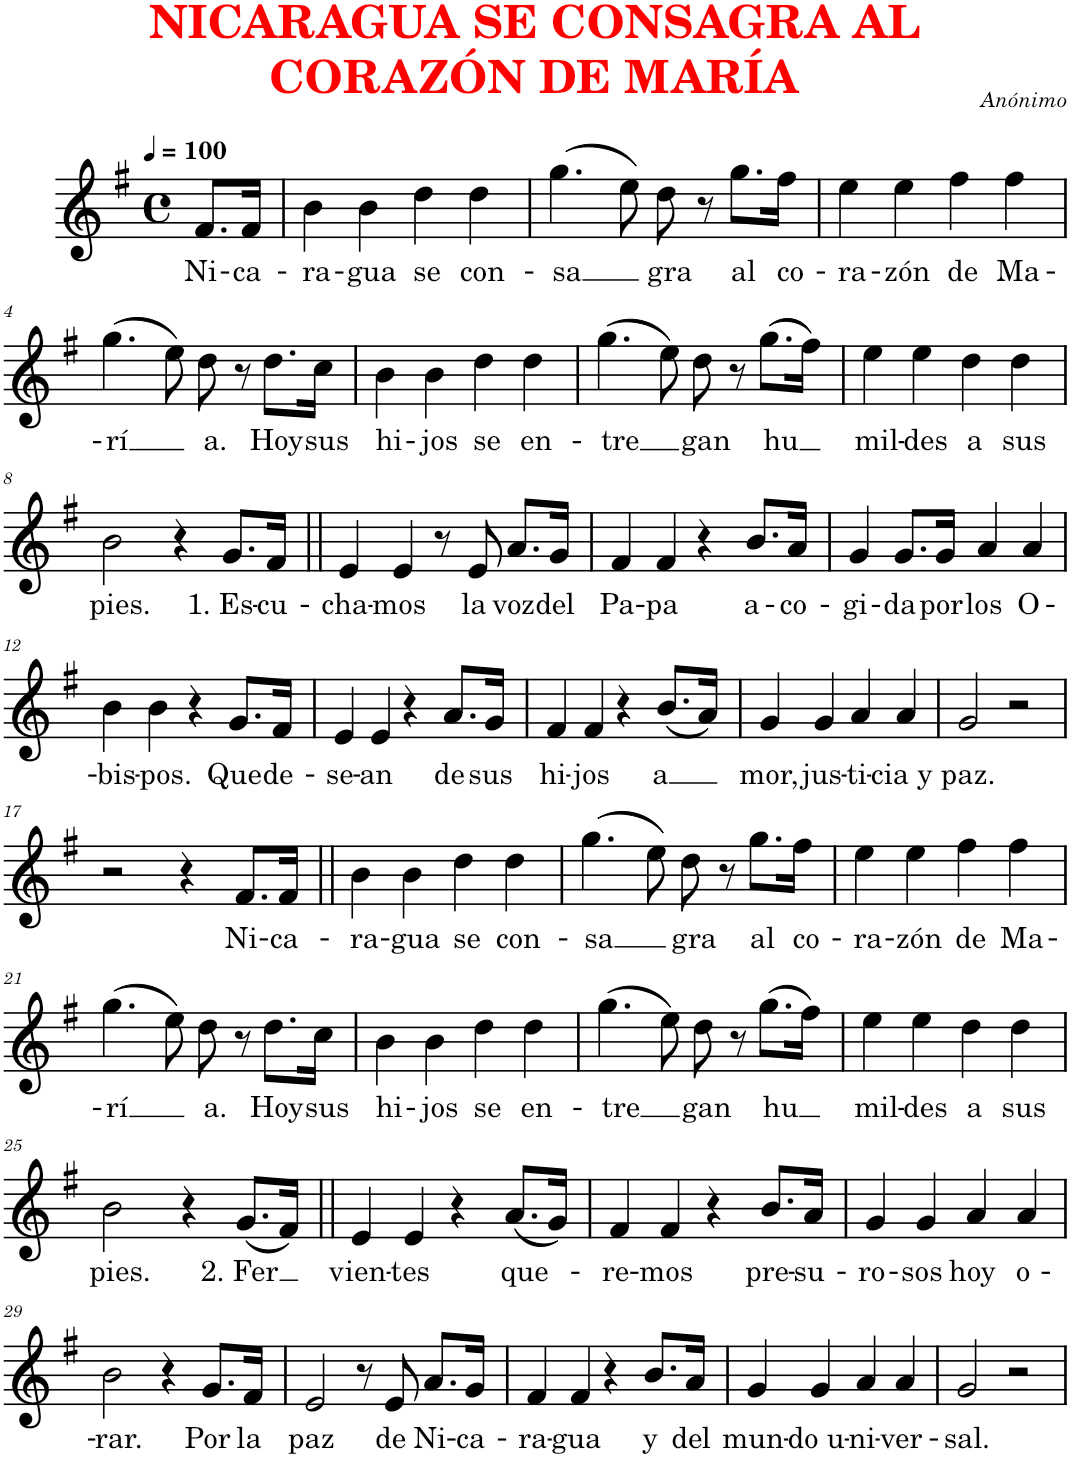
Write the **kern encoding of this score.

**kern	**text	**kern	**text	**kern	**text	**kern	**text	**kern	**text	**kern	**text	**kern	**text	**kern	**text
*part8	*part8	*part7	*part7	*part6	*part6	*part5	*part5	*part4	*part4	*part3	*part3	*part2	*part2	*part1	*part1
*staff8	*staff8	*staff7	*staff7	*staff6	*staff6	*staff5	*staff5	*staff4	*staff4	*staff3	*staff3	*staff2	*staff2	*staff1	*staff1
*I"Bajo	*	*I"Tenor	*	*I"Alto	*	*I"Soprano	*	*I"Bajo	*	*I"Tenor	*	*I"Alto	*	*I"Soprano	*
*I'B.	*	*I'T.	*	*I'A.	*	*I'S.	*	*I'B.	*	*I'T.	*	*I'A.	*	*I'S.	*
*stria5	*	*stria5	*	*stria5	*	*stria5	*	*stria5	*	*stria5	*	*stria5	*	*stria5	*
*clefF4	*	*clefGv2	*	*clefG2	*	*clefG2	*	*clefF4	*	*clefGv2	*	*clefG2	*	*clefG2	*
*	*	*Trd4c7	*	*Trd1c2	*	*	*	*	*	*	*	*	*	*	*
*k[f#]	*	*k[f#]	*	*k[f#]	*	*k[f#]	*	*k[f#]	*	*k[f#]	*	*k[f#]	*	*k[f#]	*
*M4/4	*	*M4/4	*	*M4/4	*	*M4/4	*	*M4/4	*	*M4/4	*	*M4/4	*	*M4/4	*
*met(c)	*	*met(c)	*	*met(c)	*	*met(c)	*	*met(c)	*	*met(c)	*	*met(c)	*	*met(c)	*
*MM100	*	*MM100	*	*MM100	*	*MM100	*	*MM100	*	*MM100	*	*MM100	*	*MM100	*
=	=	=	=	=	=	=	=	=	=	=	=	=	=	=	=
!	!	!	!	!	!	!	!	!	!	!	!	!	!	!	!LO:LY:b
8.D\L	Ni-	8.D/L	Ni-	8.d/L	Ni-	8.f#/L	Ni-	8.D\L	Ni-	8.D/L	Ni-	8.d/L	Ni-	8.f#/L	Ni-
!	!	!	!	!	!	!	!	!	!	!	!	!	!	!	!LO:LY:b
16D\Jk	-ca-	16D/Jk	-ca-	16d/Jk	-ca-	16f#/Jk	-ca-	16D\Jk	-ca-	16D/Jk	-ca-	16d/Jk	-ca-	16f#/Jk	-ca-
=1	=1	=1	=1	=1	=1	=1	=1	=1	=1	=1	=1	=1	=1	=1	=1
!	!	!	!	!	!	!	!	!	!	!	!	!	!	!	!LO:LY:b
4G	-ra-	4G	-ra-	4g	-ra-	4b	-ra-	4G	-ra-	4G	-ra-	4g	-ra-	4b\	-ra-
!	!	!	!	!	!	!	!	!	!	!	!	!	!	!	!LO:LY:b
4G	-gua	4G	-gua	4g	-gua	4b	-gua	4G	-gua	4G	-gua	4g	-gua	4b\	-gua
!	!	!	!	!	!	!	!	!	!	!	!	!	!	!	!LO:LY:b
4A	se	4A	se	4a	se	4cc	se	4A	se	4A	se	4a	se	4dd\	se
!	!	!	!	!	!	!	!	!	!	!	!	!	!	!	!LO:LY:b
4A	con-	4A	con-	4a	con-	4cc	con-	4A	con-	4A	con-	4a	con-	4dd\	con-
=2	=2	=2	=2	=2	=2	=2	=2	=2	=2	=2	=2	=2	=2	=2	=2
!	!	!	!	!	!	!	!	!	!	!	!	!	!	!	!LO:LY:b
(4.B	-sa	(4.B	-sa	(4.b	-sa	(4.dd	-sa	(4.B	-sa	(4.B	-sa	(4.b	-sa	(4.gg\	-sa
8A)	.	8A)	.	8a)	.	8cc)	.	8A)	.	8A)	.	8a)	.	8ee\)	.
!	!	!	!	!	!	!	!	!	!	!	!	!	!	!	!LO:LY:b
8G	gra	8G	gra	8g	gra	8b	gra	8G	gra	8G	gra	8g	gra	8dd\	gra
8r	.	8r	.	8r	.	8r	.	8r	.	8r	.	8r	.	8r	.
!	!	!	!	!	!	!	!	!	!	!	!	!	!	!	!LO:LY:b
8.c\L	al	8.c\L	al	8.cc\L	al	8.ee\L	al	8.c\L	al	8.c\L	al	8.cc\L	al	8.gg\L	al
!	!	!	!	!	!	!	!	!	!	!	!	!	!	!	!LO:LY:b
16B\Jk	co-	16B\Jk	co-	16b\Jk	co-	16dd\Jk	co-	16B\Jk	co-	16B\Jk	co-	16b\Jk	co-	16ff#\Jk	co-
=3	=3	=3	=3	=3	=3	=3	=3	=3	=3	=3	=3	=3	=3	=3	=3
!	!	!	!	!	!	!	!	!	!	!	!	!	!	!	!LO:LY:b
4A	-ra-	4A	-ra-	4a	-ra-	4cc	-ra-	4A	-ra-	4A	-ra-	4a	-ra-	4ee\	-ra-
!	!	!	!	!	!	!	!	!	!	!	!	!	!	!	!LO:LY:b
4A	-zón	4A	-zón	4a	-zón	4cc	-zón	4A	-zón	4A	-zón	4a	-zón	4ee\	-zón
!	!	!	!	!	!	!	!	!	!	!	!	!	!	!	!LO:LY:b
4B	de	4B	de	4b	de	4dd	de	4B	de	4B	de	4b	de	4ff#\	de
!	!	!	!	!	!	!	!	!	!	!	!	!	!	!	!LO:LY:b
4A	Ma-	4A	Ma-	4a	Ma-	4cc	Ma-	4A	Ma-	4A	Ma-	4a	Ma-	4ff#\	Ma-
!!LO:LB:g=z
=4	=4	=4	=4	=4	=4	=4	=4	=4	=4	=4	=4	=4	=4	=4	=4
!	!	!	!	!	!	!	!	!	!	!	!	!	!	!	!LO:LY:b
(4.B	-rí	(4.B	-rí	(4.b	-rí	(4.dd	-rí	(4.B	-rí	(4.B	-rí	(4.b	-rí	(4.gg\	-rí
8A)	.	8A)	.	8a)	.	8cc)	.	8A)	.	8A)	.	8a)	.	8ee\)	.
!	!	!	!	!	!	!	!	!	!	!	!	!	!	!	!LO:LY:b
8G	a,	8G	a,	8g	a,	8b	a.	8G	a,	8G	a,	8g	a,	8dd\	a.
8r	.	8r	.	8r	.	8r	.	8r	.	8r	.	8r	.	8r	.
!	!	!	!	!	!	!	!	!	!	!	!	!	!	!	!LO:LY:b
8.D\L	Hoy	8.D/L	Hoy	8.d/L	Hoy	8.f#/L	Hoy	8.D\L	Hoy	8.D/L	Hoy	8.d/L	Hoy	8.dd\L	Hoy
!	!	!	!	!	!	!	!	!	!	!	!	!	!	!	!LO:LY:b
16D\Jk	sus	16D/Jk	sus	16d/Jk	sus	16f#/Jk	sus	16D\Jk	sus	16D/Jk	sus	16d/Jk	sus	16cc\Jk	sus
=5	=5	=5	=5	=5	=5	=5	=5	=5	=5	=5	=5	=5	=5	=5	=5
!	!	!	!	!	!	!	!	!	!	!	!	!	!	!	!LO:LY:b
4G	hi-	4G	hi-	4g	hi-	4b	hi-	4G	hi-	4G	hi-	4g	hi-	4b\	hi-
!	!	!	!	!	!	!	!	!	!	!	!	!	!	!	!LO:LY:b
4G	-jos	4G	-jos	4g	-jos	4b	-jos	4G	-jos	4G	-jos	4g	-jos	4b\	-jos
!	!	!	!	!	!	!	!	!	!	!	!	!	!	!	!LO:LY:b
4A	se	4A	se	4a	se	4cc	se	4A	se	4A	se	4a	se	4dd\	se
!	!	!	!	!	!	!	!	!	!	!	!	!	!	!	!LO:LY:b
4A	en-	4A	en-	4a	en-	4cc	en-	4A	en-	4A	en-	4a	en-	4dd\	en-
=6	=6	=6	=6	=6	=6	=6	=6	=6	=6	=6	=6	=6	=6	=6	=6
!	!	!	!	!	!	!	!	!	!	!	!	!	!	!	!LO:LY:b
(4.B	-tre	(4.B	-tre	(4.b	-tre	(4.dd	-tre	(4.B	-tre	(4.B	-tre	(4.b	-tre	(4.gg\	-tre
8A)	.	8A)	.	8a)	.	8cc)	.	8A)	.	8A)	.	8a)	.	8ee\)	.
!	!	!	!	!	!	!	!	!	!	!	!	!	!	!	!LO:LY:b
8G	gan	8G	gan	8g	gan	8b	gan	8G	gan	8G	gan	8g	gan	8dd\	gan
8r	.	8r	.	8r	.	8r	.	8r	.	8r	.	8r	.	8r	.
!	!	!	!	!	!	!	!	!	!	!	!	!	!	!	!LO:LY:b
(8.c\L	-hu	(8.c\L	-hu	(8.cc\L	-hu	(8.ee\L	-hu	(8.c\L	-hu	(8.c\L	-hu	(8.cc\L	-hu	(8.gg\L	-hu
16B\Jk)	.	16B\Jk)	.	16b\Jk)	.	16dd\Jk)	.	16B\Jk)	.	16B\Jk)	.	16b\Jk)	.	16ff#\Jk)	.
=7	=7	=7	=7	=7	=7	=7	=7	=7	=7	=7	=7	=7	=7	=7	=7
!	!	!	!	!	!	!	!	!	!	!	!	!	!	!	!LO:LY:b
4A	mil-	4A	mil-	4a	mil-	4cc	mil-	4A	mil-	4A	mil-	4a	mil-	4ee\	mil-
!	!	!	!	!	!	!	!	!	!	!	!	!	!	!	!LO:LY:b
4A	-des	4A	-des	4a	-des	4cc	-des	4A	-des	4A	-des	4a	-des	4ee\	-des
!	!	!	!	!	!	!	!	!	!	!	!	!	!	!	!LO:LY:b
4B	a	4B	a	4b	a	4dd	a	4B	a	4B	a	4b	a	4dd\	a
!	!	!	!	!	!	!	!	!	!	!	!	!	!	!	!LO:LY:b
4A	sus	4A	sus	4a	sus	4cc	sus	4A	sus	4A	sus	4a	sus	4dd\	sus
!!LO:LB:g=z
=8	=8	=8	=8	=8	=8	=8	=8	=8	=8	=8	=8	=8	=8	=8	=8
!	!	!	!	!	!	!	!	!	!	!	!	!	!	!	!LO:LY:b
2G	pies.	2G	pies.	2g	pies.	2b	pies.	2G	pies.	2G	pies.	2g	pies.	2b\	pies.
4r	.	4r	.	4r	.	4r	.	4r	.	4r	.	4r	.	4r	.
!	!	!	!	!	!	!	!	!	!	!	!	!	!	!	!LO:LY:b
8.G\L	1. Es-	8.G/L	1. Es-	8.g/L	1. Es-	8.g/L	1. Es-	8.G\L	1. Es-	8.G/L	1. Es-	8.g/L	1. Es-	8.g/L	1. Es-
!	!	!	!	!	!	!	!	!	!	!	!	!	!	!	!LO:LY:b
16F#\Jk	-cu-	16F#/Jk	-cu-	16f#/Jk	-cu-	16f#/Jk	-cu-	16F#\Jk	-cu-	16F#/Jk	-cu-	16f#/Jk	-cu-	16f#/Jk	-cu-
=9||	=9||	=9||	=9||	=9||	=9||	=9||	=9||	=9||	=9||	=9||	=9||	=9||	=9||	=9||	=9||
!	!	!	!	!	!	!	!	!	!	!	!	!	!	!	!LO:LY:b
4E	-cha-	4E	-cha-	4e	-cha-	4e	-cha-	4E	-cha-	4E	-cha-	4e	-cha-	4e/	-cha-
!	!	!	!	!	!	!	!	!	!	!	!	!	!	!	!LO:LY:b
4E	-mos	4E	-mos	4e	-mos	4e	-mos	4E	-mos	4E	-mos	4e	-mos	4e/	-mos
8r	.	8r	.	8r	.	8r	.	8r	.	8r	.	8r	.	8r	.
!	!	!	!	!	!	!	!	!	!	!	!	!	!	!	!LO:LY:b
8E	la	8E	la	8e	la	8e	la	8E	la	8E	la	8e	la	8e/	la
!	!	!	!	!	!	!	!	!	!	!	!	!	!	!	!LO:LY:b
8.A\L	voz	8.A/L	voz	8.a/L	voz	8.a/L	voz	8.A\L	voz	8.A/L	voz	8.a/L	voz	8.a/L	voz
!	!	!	!	!	!	!	!	!	!	!	!	!	!	!	!LO:LY:b
16G\Jk	del	16G/Jk	del	16g/Jk	del	16g/Jk	del	16G\Jk	del	16G/Jk	del	16g/Jk	del	16g/Jk	del
=10	=10	=10	=10	=10	=10	=10	=10	=10	=10	=10	=10	=10	=10	=10	=10
!	!	!	!	!	!	!	!	!	!	!	!	!	!	!	!LO:LY:b
4F#	Pa-	4F#	Pa-	4f#	Pa-	4f#	Pa-	4F#	Pa-	4F#	Pa-	4f#	Pa-	4f#/	Pa-
!	!	!	!	!	!	!	!	!	!	!	!	!	!	!	!LO:LY:b
4F#	-pa	4F#	-pa	4f#	-pa	4f#	-pa	4F#	-pa	4F#	-pa	4f#	-pa	4f#/	-pa
4r	.	4r	.	4r	.	4r	.	4r	.	4r	.	4r	.	4r	.
!	!	!	!	!	!	!	!	!	!	!	!	!	!	!	!LO:LY:b
8.B\L	a-	8.B/L	a-	8.b/L	a-	8.b/L	a-	8.B\L	a-	8.B/L	a-	8.b/L	a-	8.b/L	a-
!	!	!	!	!	!	!	!	!	!	!	!	!	!	!	!LO:LY:b
16A\Jk	-co-	16A/Jk	-co-	16a/Jk	-co-	16a/Jk	-co-	16A\Jk	-co-	16A/Jk	-co-	16a/Jk	-co-	16a/Jk	-co-
=11	=11	=11	=11	=11	=11	=11	=11	=11	=11	=11	=11	=11	=11	=11	=11
!	!	!	!	!	!	!	!	!	!	!	!	!	!	!	!LO:LY:b
4G	-gi-	4G	-gi-	4g	-gi-	4g	-gi-	4G	-gi-	4G	-gi-	4g	-gi-	4g/	-gi-
!	!	!	!	!	!	!	!	!	!	!	!	!	!	!	!LO:LY:b
8.G\L	-da	8.G/L	-da	8.g/L	-da	8.g/L	-da	8.G\L	-da	8.G/L	-da	8.g/L	-da	8.g/L	-da
!	!	!	!	!	!	!	!	!	!	!	!	!	!	!	!LO:LY:b
16G\Jk	por	16G/Jk	por	16g/Jk	por	16g/Jk	por	16G\Jk	por	16G/Jk	por	16g/Jk	por	16g/Jk	por
!	!	!	!	!	!	!	!	!	!	!	!	!	!	!	!LO:LY:b
4A	los	4A	los	4a	los	4a	los	4A	los	4A	los	4a	los	4a/	los
!	!	!	!	!	!	!	!	!	!	!	!	!	!	!	!LO:LY:b
4A	O-	4A	O-	4a	O-	4a	O-	4A	O-	4A	O-	4a	O-	4a/	O-
!!LO:LB:g=z
=12	=12	=12	=12	=12	=12	=12	=12	=12	=12	=12	=12	=12	=12	=12	=12
!	!	!	!	!	!	!	!	!	!	!	!	!	!	!	!LO:LY:b
4B	-bis-	4B	-bis-	4b	-bis-	4b	-bis-	4B	-bis-	4B	-bis-	4b	-bis-	4b\	-bis-
!	!	!	!	!	!	!	!	!	!	!	!	!	!	!	!LO:LY:b
4B	-pos.	4B	-pos.	4b	-pos.	4b	-pos.	4B	-pos.	4B	-pos.	4b	-pos.	4b\	-pos.
4r	.	4r	.	4r	.	4r	.	4r	.	4r	.	4r	.	4r	.
!	!	!	!	!	!	!	!	!	!	!	!	!	!	!	!LO:LY:b
8.G\L	Que	8.G/L	Que	8.g/L	Que	8.g/L	Que	8.G\L	Que	8.G/L	Que	8.g/L	Que	8.g/L	Que
!	!	!	!	!	!	!	!	!	!	!	!	!	!	!	!LO:LY:b
16F#\Jk	de-	16F#/Jk	de-	16f#/Jk	de-	16f#/Jk	de-	16F#\Jk	de-	16F#/Jk	de-	16f#/Jk	de-	16f#/Jk	de-
=13	=13	=13	=13	=13	=13	=13	=13	=13	=13	=13	=13	=13	=13	=13	=13
!	!	!	!	!	!	!	!	!	!	!	!	!	!	!	!LO:LY:b
4E	-se-	4E	-se-	4e	-se-	4e	-se-	4E	-se-	4E	-se-	4e	-se-	4e/	-se-
!	!	!	!	!	!	!	!	!	!	!	!	!	!	!	!LO:LY:b
4E	-an	4E	-an	4e	-an	4e	-an	4E	-an	4E	-an	4e	-an	4e/	-an
4r	.	4r	.	4r	.	4r	.	4r	.	4r	.	4r	.	4r	.
!	!	!	!	!	!	!	!	!	!	!	!	!	!	!	!LO:LY:b
8.A\L	de	8.A/L	de	8.a/L	de	8.a/L	de	8.A\L	de	8.A/L	de	8.a/L	de	8.a/L	de
!	!	!	!	!	!	!	!	!	!	!	!	!	!	!	!LO:LY:b
16G\Jk	sus	16G/Jk	sus	16g/Jk	sus	16g/Jk	sus	16G\Jk	sus	16G/Jk	sus	16g/Jk	sus	16g/Jk	sus
=14	=14	=14	=14	=14	=14	=14	=14	=14	=14	=14	=14	=14	=14	=14	=14
!	!	!	!	!	!	!	!	!	!	!	!	!	!	!	!LO:LY:b
4F#	hi-	4F#	hi-	4f#	hi-	4f#	hi-	4F#	hi-	4F#	hi-	4f#	hi-	4f#/	hi-
!	!	!	!	!	!	!	!	!	!	!	!	!	!	!	!LO:LY:b
4F#	-jos	4F#	-jos	4f#	-jos	4f#	-jos	4F#	-jos	4F#	-jos	4f#	-jos	4f#/	-jos
4r	.	4r	.	4r	.	4r	.	4r	.	4r	.	4r	.	4r	.
!	!	!	!	!	!	!	!	!	!	!	!	!	!	!	!LO:LY:b
(8.B\L	-a	(8.B/L	-a	(8.b/L	-a	(8.b/L	-a	(8.B\L	-a	(8.B/L	-a	(8.b/L	-a	(8.b/L	-a
16A\Jk)	.	16A/Jk)	.	16a/Jk)	.	16a/Jk)	.	16A\Jk)	.	16A/Jk)	.	16a/Jk)	.	16a/Jk)	.
=15	=15	=15	=15	=15	=15	=15	=15	=15	=15	=15	=15	=15	=15	=15	=15
!	!	!	!	!	!	!	!	!	!	!	!	!	!	!	!LO:LY:b
4G	mor,	4G	mor,	4g	mor,	4g	mor,	4G	mor,	4G	mor,	4g	mor,	4g/	mor,
!	!	!	!	!	!	!	!	!	!	!	!	!	!	!	!LO:LY:b
4G	jus-	4G	jus-	4g	jus-	4g	jus-	4G	jus-	4G	jus-	4g	jus-	4g/	jus-
!	!	!	!	!	!	!	!	!	!	!	!	!	!	!	!LO:LY:b
4A	-ti-	4A	-ti-	4a	-ti-	4a	-ti-	4A	-ti-	4A	-ti-	4a	-ti-	4a/	-ti-
!	!	!	!	!	!	!	!	!	!	!	!	!	!	!	!LO:LY:b
4A	-cia y	4A	-cia y	4a	-cia y	4a	-cia y	4A	-cia y	4A	-cia y	4a	-cia y	4a/	-cia y
=16	=16	=16	=16	=16	=16	=16	=16	=16	=16	=16	=16	=16	=16	=16	=16
!	!	!	!	!	!	!	!	!	!	!	!	!	!	!	!LO:LY:b
2G	paz.	2G	paz.	2g	paz.	2g	paz.	2G	paz.	2G	paz.	2g	paz.	2g/	paz.
2r	.	2r	.	2r	.	2r	.	2r	.	2r	.	2r	.	2r	.
!!LO:LB:g=z
=17	=17	=17	=17	=17	=17	=17	=17	=17	=17	=17	=17	=17	=17	=17	=17
2r	.	2r	.	2r	.	2r	.	2r	.	2r	.	2r	.	2r	.
4r	.	4r	.	4r	.	4r	.	4r	.	4r	.	4r	.	4r	.
!	!	!	!	!	!	!	!	!	!	!	!	!	!	!	!LO:LY:b
8.D\L	Ni-	8.D/L	Ni-	8.d/L	Ni-	8.f#/L	Ni-	8.D\L	Ni-	8.D/L	Ni-	8.d/L	Ni-	8.f#/L	Ni-
!	!	!	!	!	!	!	!	!	!	!	!	!	!	!	!LO:LY:b
16D\Jk	-ca-	16D/Jk	-ca-	16d/Jk	-ca-	16f#/Jk	-ca-	16D\Jk	-ca-	16D/Jk	-ca-	16d/Jk	-ca-	16f#/Jk	-ca-
=18||	=18||	=18||	=18||	=18||	=18||	=18||	=18||	=18||	=18||	=18||	=18||	=18||	=18||	=18||	=18||
!	!	!	!	!	!	!	!	!	!	!	!	!	!	!	!LO:LY:b
4G	-ra-	4G	-ra-	4g	-ra-	4b	-ra-	4G	-ra-	4G	-ra-	4g	-ra-	4b\	-ra-
!	!	!	!	!	!	!	!	!	!	!	!	!	!	!	!LO:LY:b
4G	-gua	4G	-gua	4g	-gua	4b	-gua	4G	-gua	4G	-gua	4g	-gua	4b\	-gua
!	!	!	!	!	!	!	!	!	!	!	!	!	!	!	!LO:LY:b
4A	se	4A	se	4a	se	4cc	se	4A	se	4A	se	4a	se	4dd\	se
!	!	!	!	!	!	!	!	!	!	!	!	!	!	!	!LO:LY:b
4A	con-	4A	con-	4a	con-	4cc	con-	4A	con-	4A	con-	4a	con-	4dd\	con-
=19	=19	=19	=19	=19	=19	=19	=19	=19	=19	=19	=19	=19	=19	=19	=19
!	!	!	!	!	!	!	!	!	!	!	!	!	!	!	!LO:LY:b
(4.B	-sa	(4.B	-sa	(4.b	-sa	(4.dd	-sa	(4.B	-sa	(4.B	-sa	(4.b	-sa	(4.gg\	-sa
8A)	.	8A)	.	8a)	.	8cc)	.	8A)	.	8A)	.	8a)	.	8ee\)	.
!	!	!	!	!	!	!	!	!	!	!	!	!	!	!	!LO:LY:b
8G	gra	8G	gra	8g	gra	8b	gra	8G	gra	8G	gra	8g	gra	8dd\	gra
8r	.	8r	.	8r	.	8r	.	8r	.	8r	.	8r	.	8r	.
!	!	!	!	!	!	!	!	!	!	!	!	!	!	!	!LO:LY:b
8.c\L	al	8.c\L	al	8.cc\L	al	8.ee\L	al	8.c\L	al	8.c\L	al	8.cc\L	al	8.gg\L	al
!	!	!	!	!	!	!	!	!	!	!	!	!	!	!	!LO:LY:b
16B\Jk	co-	16B\Jk	co-	16b\Jk	co-	16dd\Jk	co-	16B\Jk	co-	16B\Jk	co-	16b\Jk	co-	16ff#\Jk	co-
=20	=20	=20	=20	=20	=20	=20	=20	=20	=20	=20	=20	=20	=20	=20	=20
!	!	!	!	!	!	!	!	!	!	!	!	!	!	!	!LO:LY:b
4A	-ra-	4A	-ra-	4a	-ra-	4cc	-ra-	4A	-ra-	4A	-ra-	4a	-ra-	4ee\	-ra-
!	!	!	!	!	!	!	!	!	!	!	!	!	!	!	!LO:LY:b
4A	-zón	4A	-zón	4a	-zón	4cc	-zón	4A	-zón	4A	-zón	4a	-zón	4ee\	-zón
!	!	!	!	!	!	!	!	!	!	!	!	!	!	!	!LO:LY:b
4B	de	4B	de	4b	de	4dd	de	4B	de	4B	de	4b	de	4ff#\	de
!	!	!	!	!	!	!	!	!	!	!	!	!	!	!	!LO:LY:b
4A	Ma-	4A	Ma-	4a	Ma-	4cc	Ma-	4A	Ma-	4A	Ma-	4a	Ma-	4ff#\	Ma-
!!LO:LB:g=z
=21	=21	=21	=21	=21	=21	=21	=21	=21	=21	=21	=21	=21	=21	=21	=21
!	!	!	!	!	!	!	!	!	!	!	!	!	!	!	!LO:LY:b
(4.B	-rí	(4.B	-rí	(4.b	-rí	(4.dd	-rí	(4.B	-rí	(4.B	-rí	(4.b	-rí	(4.gg\	-rí
8A)	.	8A)	.	8a)	.	8cc)	.	8A)	.	8A)	.	8a)	.	8ee\)	.
!	!	!	!	!	!	!	!	!	!	!	!	!	!	!	!LO:LY:b
8G	a,	8G	a,	8g	a,	8b	a.	8G	a,	8G	a,	8g	a,	8dd\	a.
8r	.	8r	.	8r	.	8r	.	8r	.	8r	.	8r	.	8r	.
!	!	!	!	!	!	!	!	!	!	!	!	!	!	!	!LO:LY:b
8.D\L	Hoy	8.D/L	Hoy	8.d/L	Hoy	8.f#/L	Hoy	8.D\L	Hoy	8.D/L	Hoy	8.d/L	Hoy	8.dd\L	Hoy
!	!	!	!	!	!	!	!	!	!	!	!	!	!	!	!LO:LY:b
16D\Jk	sus	16D/Jk	sus	16d/Jk	sus	16f#/Jk	sus	16D\Jk	sus	16D/Jk	sus	16d/Jk	sus	16cc\Jk	sus
=22	=22	=22	=22	=22	=22	=22	=22	=22	=22	=22	=22	=22	=22	=22	=22
!	!	!	!	!	!	!	!	!	!	!	!	!	!	!	!LO:LY:b
4G	hi-	4G	hi-	4g	hi-	4b	hi-	4G	hi-	4G	hi-	4g	hi-	4b\	hi-
!	!	!	!	!	!	!	!	!	!	!	!	!	!	!	!LO:LY:b
4G	-jos	4G	-jos	4g	-jos	4b	-jos	4G	-jos	4G	-jos	4g	-jos	4b\	-jos
!	!	!	!	!	!	!	!	!	!	!	!	!	!	!	!LO:LY:b
4A	se	4A	se	4a	se	4cc	se	4A	se	4A	se	4a	se	4dd\	se
!	!	!	!	!	!	!	!	!	!	!	!	!	!	!	!LO:LY:b
4A	en-	4A	en-	4a	en-	4cc	en-	4A	en-	4A	en-	4a	en-	4dd\	en-
=23	=23	=23	=23	=23	=23	=23	=23	=23	=23	=23	=23	=23	=23	=23	=23
!	!	!	!	!	!	!	!	!	!	!	!	!	!	!	!LO:LY:b
(4.B	-tre	(4.B	-tre	(4.b	-tre	(4.dd	-tre	(4.B	-tre	(4.B	-tre	(4.b	-tre	(4.gg\	-tre
8A)	.	8A)	.	8a)	.	8cc)	.	8A)	.	8A)	.	8a)	.	8ee\)	.
!	!	!	!	!	!	!	!	!	!	!	!	!	!	!	!LO:LY:b
8G	gan	8G	gan	8g	gan	8b	gan	8G	gan	8G	gan	8g	gan	8dd\	gan
8r	.	8r	.	8r	.	8r	.	8r	.	8r	.	8r	.	8r	.
!	!	!	!	!	!	!	!	!	!	!	!	!	!	!	!LO:LY:b
(8.c\L	-hu	(8.c\L	-hu	(8.cc\L	-hu	(8.ee\L	-hu	(8.c\L	-hu	(8.c\L	-hu	(8.cc\L	-hu	(8.gg\L	-hu
16B\Jk)	.	16B\Jk)	.	16b\Jk)	.	16dd\Jk)	.	16B\Jk)	.	16B\Jk)	.	16b\Jk)	.	16ff#\Jk)	.
=24	=24	=24	=24	=24	=24	=24	=24	=24	=24	=24	=24	=24	=24	=24	=24
!	!	!	!	!	!	!	!	!	!	!	!	!	!	!	!LO:LY:b
4A	mil-	4A	mil-	4a	mil-	4cc	mil-	4A	mil-	4A	mil-	4a	mil-	4ee\	mil-
!	!	!	!	!	!	!	!	!	!	!	!	!	!	!	!LO:LY:b
4A	-des	4A	-des	4a	-des	4cc	-des	4A	-des	4A	-des	4a	-des	4ee\	-des
!	!	!	!	!	!	!	!	!	!	!	!	!	!	!	!LO:LY:b
4B	a	4B	a	4b	a	4dd	a	4B	a	4B	a	4b	a	4dd\	a
!	!	!	!	!	!	!	!	!	!	!	!	!	!	!	!LO:LY:b
4A	sus	4A	sus	4a	sus	4cc	sus	4A	sus	4A	sus	4a	sus	4dd\	sus
!!LO:LB:g=z
=25	=25	=25	=25	=25	=25	=25	=25	=25	=25	=25	=25	=25	=25	=25	=25
!	!	!	!	!	!	!	!	!	!	!	!	!	!	!	!LO:LY:b
2G	pies.	2G	pies.	2g	pies.	2b	pies.	2G	pies.	2G	pies.	2g	pies.	2b\	pies.
4r	.	4r	.	4r	.	4r	.	4r	.	4r	.	4r	.	4r	.
!	!	!	!	!	!	!	!	!	!	!	!	!	!	!	!LO:LY:b
(8.G\L	-2. Fer	(8.G/L	-2. Fer	(8.g/L	-2. Fer	(8.g/L	-2. Fer	(8.G\L	-2. Fer	(8.G/L	-2. Fer	(8.g/L	-2. Fer	(8.g/L	-2. Fer
16F#\Jk)	.	16F#/Jk)	.	16f#/Jk)	.	16f#/Jk)	.	16F#\Jk)	.	16F#/Jk)	.	16f#/Jk)	.	16f#/Jk)	.
=26||	=26||	=26||	=26||	=26||	=26||	=26||	=26||	=26||	=26||	=26||	=26||	=26||	=26||	=26||	=26||
!	!	!	!	!	!	!	!	!	!	!	!	!	!	!	!LO:LY:b
4E	vien-	4E	vien-	4e	vien-	4e	vien-	4E	vien-	4E	vien-	4e	vien-	4e/	vien-
!	!	!	!	!	!	!	!	!	!	!	!	!	!	!	!LO:LY:b
4E	-tes	4E	-tes	4e	-tes	4e	-tes	4E	-tes	4E	-tes	4e	-tes	4e/	-tes
4r	.	4r	.	4r	.	4r	.	4r	.	4r	.	4r	.	4r	.
!	!	!	!	!	!	!	!	!	!	!	!	!	!	!	!LO:LY:b
(8.A\L	que-	(8.A/L	que-	(8.a/L	que-	(8.a/L	que-	(8.A\L	que-	(8.A/L	que-	(8.a/L	que-	(8.a/L	que-
16G\Jk)	.	16G/Jk)	.	16g/Jk)	.	16g/Jk)	.	16G\Jk)	.	16G/Jk)	.	16g/Jk)	.	16g/Jk)	.
=27	=27	=27	=27	=27	=27	=27	=27	=27	=27	=27	=27	=27	=27	=27	=27
!	!	!	!	!	!	!	!	!	!	!	!	!	!	!	!LO:LY:b
4F#	-re-	4F#	-re-	4f#	-re-	4f#	-re-	4F#	-re-	4F#	-re-	4f#	-re-	4f#/	-re-
!	!	!	!	!	!	!	!	!	!	!	!	!	!	!	!LO:LY:b
4F#	-mos	4F#	-mos	4f#	-mos	4f#	-mos	4F#	-mos	4F#	-mos	4f#	-mos	4f#/	-mos
4r	.	4r	.	4r	.	4r	.	4r	.	4r	.	4r	.	4r	.
!	!	!	!	!	!	!	!	!	!	!	!	!	!	!	!LO:LY:b
8.B\L	pre-	8.B/L	pre-	8.b/L	pre-	8.b/L	pre-	8.B\L	pre-	8.B/L	pre-	8.b/L	pre-	8.b/L	pre-
!	!	!	!	!	!	!	!	!	!	!	!	!	!	!	!LO:LY:b
16A\Jk	-su-	16A/Jk	-su-	16a/Jk	-su-	16a/Jk	-su-	16A\Jk	-su-	16A/Jk	-su-	16a/Jk	-su-	16a/Jk	-su-
=28	=28	=28	=28	=28	=28	=28	=28	=28	=28	=28	=28	=28	=28	=28	=28
!	!	!	!	!	!	!	!	!	!	!	!	!	!	!	!LO:LY:b
4G	-ro-	4G	-ro-	4g	-ro-	4g	-ro-	4G	-ro-	4G	-ro-	4g	-ro-	4g/	-ro-
!	!	!	!	!	!	!	!	!	!	!	!	!	!	!	!LO:LY:b
4G	-sos	4G	-sos	4g	-sos	4g	-sos	4G	-sos	4G	-sos	4g	-sos	4g/	-sos
!	!	!	!	!	!	!	!	!	!	!	!	!	!	!	!LO:LY:b
4A	hoy	4A	hoy	4a	hoy	4a	hoy	4A	hoy	4A	hoy	4a	hoy	4a/	hoy
!	!	!	!	!	!	!	!	!	!	!	!	!	!	!	!LO:LY:b
4A	o-	4A	o-	4a	o-	4a	o-	4A	o-	4A	o-	4a	o-	4a/	o-
!!LO:LB:g=z
=29	=29	=29	=29	=29	=29	=29	=29	=29	=29	=29	=29	=29	=29	=29	=29
!	!	!	!	!	!	!	!	!	!	!	!	!	!	!	!LO:LY:b
2B	-rar.	2B	-rar.	2b	-rar.	2b	-rar.	2B	-rar.	2B	-rar.	2b	-rar.	2b\	-rar.
4r	.	4r	.	4r	.	4r	.	4r	.	4r	.	4r	.	4r	.
!	!	!	!	!	!	!	!	!	!	!	!	!	!	!	!LO:LY:b
8.G\L	Por	8.G/L	Por	8.g/L	Por	8.g/L	Por	8.G\L	Por	8.G/L	Por	8.g/L	Por	8.g/L	Por
!	!	!	!	!	!	!	!	!	!	!	!	!	!	!	!LO:LY:b
16F#\Jk	la	16F#/Jk	la	16f#/Jk	la	16f#/Jk	la	16F#\Jk	la	16F#/Jk	la	16f#/Jk	la	16f#/Jk	la
=30	=30	=30	=30	=30	=30	=30	=30	=30	=30	=30	=30	=30	=30	=30	=30
!	!	!	!	!	!	!	!	!	!	!	!	!	!	!	!LO:LY:b
2E	paz	2E	paz	2e	paz	2e	paz	2E	paz	2E	paz	2e	paz	2e/	paz
8r	.	8r	.	8r	.	8r	.	8r	.	8r	.	8r	.	8r	.
!	!	!	!	!	!	!	!	!	!	!	!	!	!	!	!LO:LY:b
8E	de	8E	de	8e	de	8e	de	8E	de	8E	de	8e	de	8e/	de
!	!	!	!	!	!	!	!	!	!	!	!	!	!	!	!LO:LY:b
8.A\L	Ni-	8.A/L	Ni-	8.a/L	Ni-	8.a/L	Ni-	8.A\L	Ni-	8.A/L	Ni-	8.a/L	Ni-	8.a/L	Ni-
!	!	!	!	!	!	!	!	!	!	!	!	!	!	!	!LO:LY:b
16G\Jk	-ca-	16G/Jk	-ca-	16g/Jk	-ca-	16g/Jk	-ca-	16G\Jk	-ca-	16G/Jk	-ca-	16g/Jk	-ca-	16g/Jk	-ca-
=31	=31	=31	=31	=31	=31	=31	=31	=31	=31	=31	=31	=31	=31	=31	=31
!	!	!	!	!	!	!	!	!	!	!	!	!	!	!	!LO:LY:b
4F#	-ra-	4F#	-ra-	4f#	-ra-	4f#	-ra-	4F#	-ra-	4F#	-ra-	4f#	-ra-	4f#/	-ra-
!	!	!	!	!	!	!	!	!	!	!	!	!	!	!	!LO:LY:b
4F#	-gua	4F#	-gua	4f#	-gua	4f#	-gua	4F#	-gua	4F#	-gua	4f#	-gua	4f#/	-gua
4r	.	4r	.	4r	.	4r	.	4r	.	4r	.	4r	.	4r	.
!	!	!	!	!	!	!	!	!	!	!	!	!	!	!	!LO:LY:b
8.B\L	-y	8.B/L	-y	8.b/L	-y	8.b/L	-y	8.B\L	-y	8.B/L	-y	8.b/L	-y	8.b/L	-y
!	!	!	!	!	!	!	!	!	!	!	!	!	!	!	!LO:LY:b
16A\Jk	del	16A/Jk	del	16a/Jk	del	16a/Jk	del	16A\Jk	del	16A/Jk	del	16a/Jk	del	16a/Jk	del
=32	=32	=32	=32	=32	=32	=32	=32	=32	=32	=32	=32	=32	=32	=32	=32
!	!	!	!	!	!	!	!	!	!	!	!	!	!	!	!LO:LY:b
4G	mun-	4G	mun-	4g	mun-	4g	mun-	4G	mun-	4G	mun-	4g	mun-	4g/	mun-
!	!	!	!	!	!	!	!	!	!	!	!	!	!	!	!LO:LY:b
4G	-do u-	4G	-do u-	4g	-do u-	4g	-do u-	4G	-do u-	4G	-do u-	4g	-do u-	4g/	-do u-
!	!	!	!	!	!	!	!	!	!	!	!	!	!	!	!LO:LY:b
4A	-ni-	4A	-ni-	4a	-ni-	4a	-ni-	4A	-ni-	4A	-ni-	4a	-ni-	4a/	-ni-
!	!	!	!	!	!	!	!	!	!	!	!	!	!	!	!LO:LY:b
4A	-ver-	4A	-ver-	4a	-ver-	4a	-ver-	4A	-ver-	4A	-ver-	4a	-ver-	4a/	-ver-
=33	=33	=33	=33	=33	=33	=33	=33	=33	=33	=33	=33	=33	=33	=33	=33
!	!	!	!	!	!	!	!	!	!	!	!	!	!	!	!LO:LY:b
2G	-sal.	2G	-sal.	2g	-sal.	2g	-sal.	2G	-sal.	2G	-sal.	2g	-sal.	2g/	-sal.
2r	.	2r	.	2r	.	2r	.	2r	.	2r	.	2r	.	2r	.
=	=	=	=	=	=	=	=	=	=	=	=	=	=	=	=
*-	*-	*-	*-	*-	*-	*-	*-	*-	*-	*-	*-	*-	*-	*-	*-
